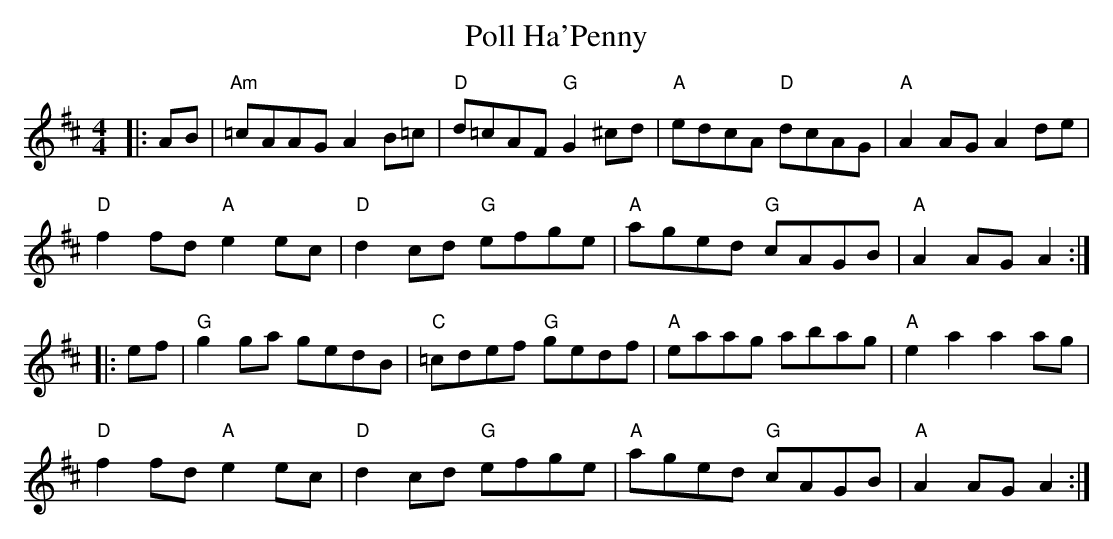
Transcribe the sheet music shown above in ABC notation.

X:1
T: Poll Ha'Penny
M: 4/4
L: 1/8
K: Amix
|:AB|"Am" =cAAG A2 B=c|"D" d=cAF "G" G2 ^cd|"A" edcA "D" dcAG|"A" A2 AG A2de|
"D" f2fd "A" e2 ec|"D" d2 cd "G"efge|"A" aged "G"cAGB|"A" A2 AG A2:|
|:ef|"G" g2ga gedB|"C" =cdef "G"gedf|"A" eaag abag|"A" e2a2 a2ag|
"D" f2fd "A" e2 ec|"D" d2 cd "G"efge|"A" aged "G"cAGB|"A" A2 AG A2:|
